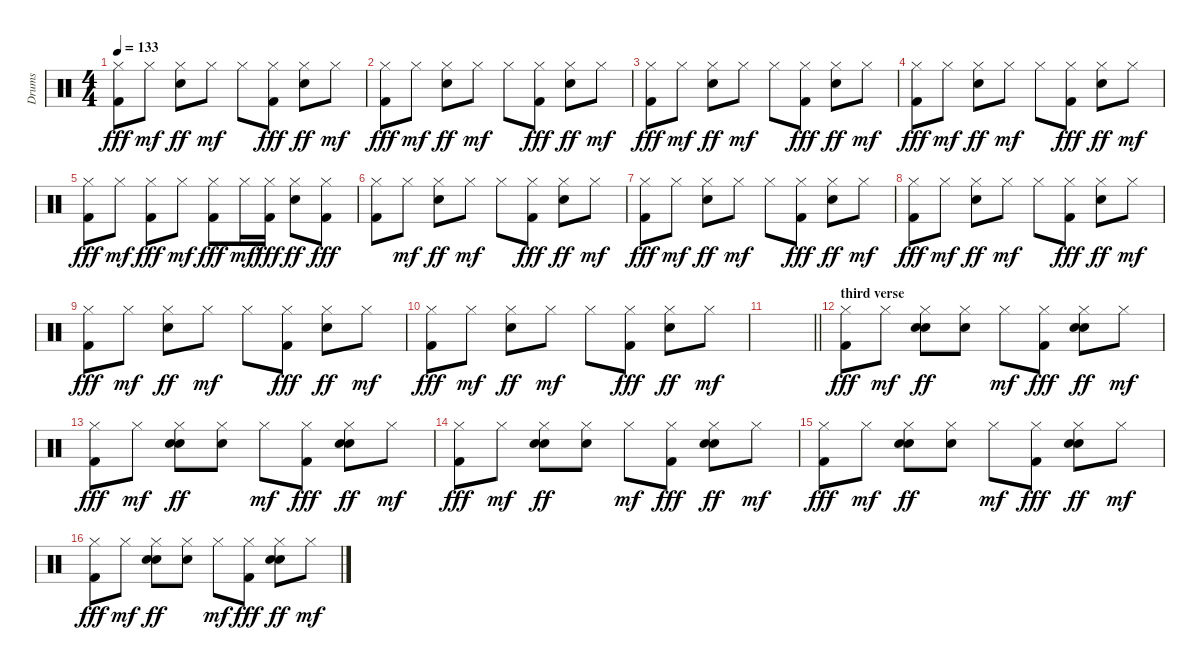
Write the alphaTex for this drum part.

\track ("Drums" "Drums") {instrument percussion}
\staff {score}
\articulation defaults
\ts (4 4)
\tempo 133
\clef neutral
\ks c
("Hi-Hat (closed)" "Kick (hit) 2").8{dy fff} "Hi-Hat (closed)".8{dy mf} ("Hi-Hat (closed)" "Snare (hit) 2").8{dy ff} "Hi-Hat (closed)".8{dy mf} "Hi-Hat (closed)".8 ("Hi-Hat (closed)" "Kick (hit) 2").8{dy fff} ("Hi-Hat (closed)" "Snare (hit) 2").8{dy ff} "Hi-Hat (closed)".8{dy mf} |
("Hi-Hat (closed)" "Kick (hit) 2").8{dy fff} "Hi-Hat (closed)".8{dy mf} ("Hi-Hat (closed)" "Snare (hit) 2").8{dy ff} "Hi-Hat (closed)".8{dy mf} "Hi-Hat (closed)".8 ("Hi-Hat (closed)" "Kick (hit) 2").8{dy fff} ("Hi-Hat (closed)" "Snare (hit) 2").8{dy ff} "Hi-Hat (closed)".8{dy mf} |
("Hi-Hat (closed)" "Kick (hit) 2").8{dy fff} "Hi-Hat (closed)".8{dy mf} ("Hi-Hat (closed)" "Snare (hit) 2").8{dy ff} "Hi-Hat (closed)".8{dy mf} "Hi-Hat (closed)".8 ("Hi-Hat (closed)" "Kick (hit) 2").8{dy fff} ("Hi-Hat (closed)" "Snare (hit) 2").8{dy ff} "Hi-Hat (closed)".8{dy mf} |
("Hi-Hat (closed)" "Kick (hit) 2").8{dy fff} "Hi-Hat (closed)".8{dy mf} ("Hi-Hat (closed)" "Snare (hit) 2").8{dy ff} "Hi-Hat (closed)".8{dy mf} "Hi-Hat (closed)".8 ("Hi-Hat (closed)" "Kick (hit) 2").8{dy fff} ("Hi-Hat (closed)" "Snare (hit) 2").8{dy ff} "Hi-Hat (closed)".8{dy mf} |
("Hi-Hat (closed)" "Kick (hit) 2").8{dy fff} "Hi-Hat (closed)".8{dy mf} ("Hi-Hat (closed)" "Kick (hit) 2").8{dy fff} "Hi-Hat (closed)".8{dy mf} ("Hi-Hat (closed)" "Kick (hit) 2").8{dy fff} "Hi-Hat (closed)".16{dy mf} ("Hi-Hat (closed)" "Kick (hit) 2").16{dy fff} ("Hi-Hat (closed)" "Snare (hit) 2").8{dy ff} ("Hi-Hat (closed)" "Kick (hit) 2").8{dy fff} |
("Hi-Hat (closed)" "Kick (hit) 2").8 "Hi-Hat (closed)".8{dy mf} ("Hi-Hat (closed)" "Snare (hit) 2").8{dy ff} "Hi-Hat (closed)".8{dy mf} "Hi-Hat (closed)".8 ("Hi-Hat (closed)" "Kick (hit) 2").8{dy fff} ("Hi-Hat (closed)" "Snare (hit) 2").8{dy ff} "Hi-Hat (closed)".8{dy mf} |
("Hi-Hat (closed)" "Kick (hit) 2").8{dy fff} "Hi-Hat (closed)".8{dy mf} ("Hi-Hat (closed)" "Snare (hit) 2").8{dy ff} "Hi-Hat (closed)".8{dy mf} "Hi-Hat (closed)".8 ("Hi-Hat (closed)" "Kick (hit) 2").8{dy fff} ("Hi-Hat (closed)" "Snare (hit) 2").8{dy ff} "Hi-Hat (closed)".8{dy mf} |
("Hi-Hat (closed)" "Kick (hit) 2").8{dy fff} "Hi-Hat (closed)".8{dy mf} ("Hi-Hat (closed)" "Snare (hit) 2").8{dy ff} "Hi-Hat (closed)".8{dy mf} "Hi-Hat (closed)".8 ("Hi-Hat (closed)" "Kick (hit) 2").8{dy fff} ("Hi-Hat (closed)" "Snare (hit) 2").8{dy ff} "Hi-Hat (closed)".8{dy mf} |
("Hi-Hat (closed)" "Kick (hit) 2").8{dy fff} "Hi-Hat (closed)".8{dy mf} ("Hi-Hat (closed)" "Snare (hit) 2").8{dy ff} "Hi-Hat (closed)".8{dy mf} "Hi-Hat (closed)".8 ("Hi-Hat (closed)" "Kick (hit) 2").8{dy fff} ("Hi-Hat (closed)" "Snare (hit) 2").8{dy ff} "Hi-Hat (closed)".8{dy mf} |
("Hi-Hat (closed)" "Kick (hit) 2").8{dy fff} "Hi-Hat (closed)".8{dy mf} ("Hi-Hat (closed)" "Snare (hit) 2").8{dy ff} "Hi-Hat (closed)".8{dy mf} "Hi-Hat (closed)".8 ("Hi-Hat (closed)" "Kick (hit) 2").8{dy fff} ("Hi-Hat (closed)" "Snare (hit) 2").8{dy ff} "Hi-Hat (closed)".8{dy mf} |
\barLineRight lightlight
|
\section ("" "third verse")
("Hi-Hat (closed)" "Kick (hit) 2").8{dy fff} "Hi-Hat (closed)".8{dy mf} ("Hi-Hat (closed)" "Snare (hit) 2" "Hand Clap (hit)").8{dy ff} ("Hi-Hat (closed)" "Hand Clap (hit)").8 "Hi-Hat (closed)".8{dy mf} ("Hi-Hat (closed)" "Kick (hit) 2").8{dy fff} ("Hi-Hat (closed)" "Snare (hit) 2" "Hand Clap (hit)").8{dy ff} "Hi-Hat (closed)".8{dy mf} |
("Hi-Hat (closed)" "Kick (hit) 2").8{dy fff} "Hi-Hat (closed)".8{dy mf} ("Hi-Hat (closed)" "Snare (hit) 2" "Hand Clap (hit)").8{dy ff} ("Hi-Hat (closed)" "Hand Clap (hit)").8 "Hi-Hat (closed)".8{dy mf} ("Hi-Hat (closed)" "Kick (hit) 2").8{dy fff} ("Hi-Hat (closed)" "Snare (hit) 2" "Hand Clap (hit)").8{dy ff} "Hi-Hat (closed)".8{dy mf} |
("Hi-Hat (closed)" "Kick (hit) 2").8{dy fff} "Hi-Hat (closed)".8{dy mf} ("Hi-Hat (closed)" "Snare (hit) 2" "Hand Clap (hit)").8{dy ff} ("Hi-Hat (closed)" "Hand Clap (hit)").8 "Hi-Hat (closed)".8{dy mf} ("Hi-Hat (closed)" "Kick (hit) 2").8{dy fff} ("Hi-Hat (closed)" "Snare (hit) 2" "Hand Clap (hit)").8{dy ff} "Hi-Hat (closed)".8{dy mf} |
("Hi-Hat (closed)" "Kick (hit) 2").8{dy fff} "Hi-Hat (closed)".8{dy mf} ("Hi-Hat (closed)" "Snare (hit) 2" "Hand Clap (hit)").8{dy ff} ("Hi-Hat (closed)" "Hand Clap (hit)").8 "Hi-Hat (closed)".8{dy mf} ("Hi-Hat (closed)" "Kick (hit) 2").8{dy fff} ("Hi-Hat (closed)" "Snare (hit) 2" "Hand Clap (hit)").8{dy ff} "Hi-Hat (closed)".8{dy mf} |
("Hi-Hat (closed)" "Kick (hit) 2").8{dy fff} "Hi-Hat (closed)".8{dy mf} ("Hi-Hat (closed)" "Snare (hit) 2" "Hand Clap (hit)").8{dy ff} ("Hi-Hat (closed)" "Hand Clap (hit)").8 "Hi-Hat (closed)".8{dy mf} ("Hi-Hat (closed)" "Kick (hit) 2").8{dy fff} ("Hi-Hat (closed)" "Snare (hit) 2" "Hand Clap (hit)").8{dy ff} "Hi-Hat (closed)".8{dy mf}
